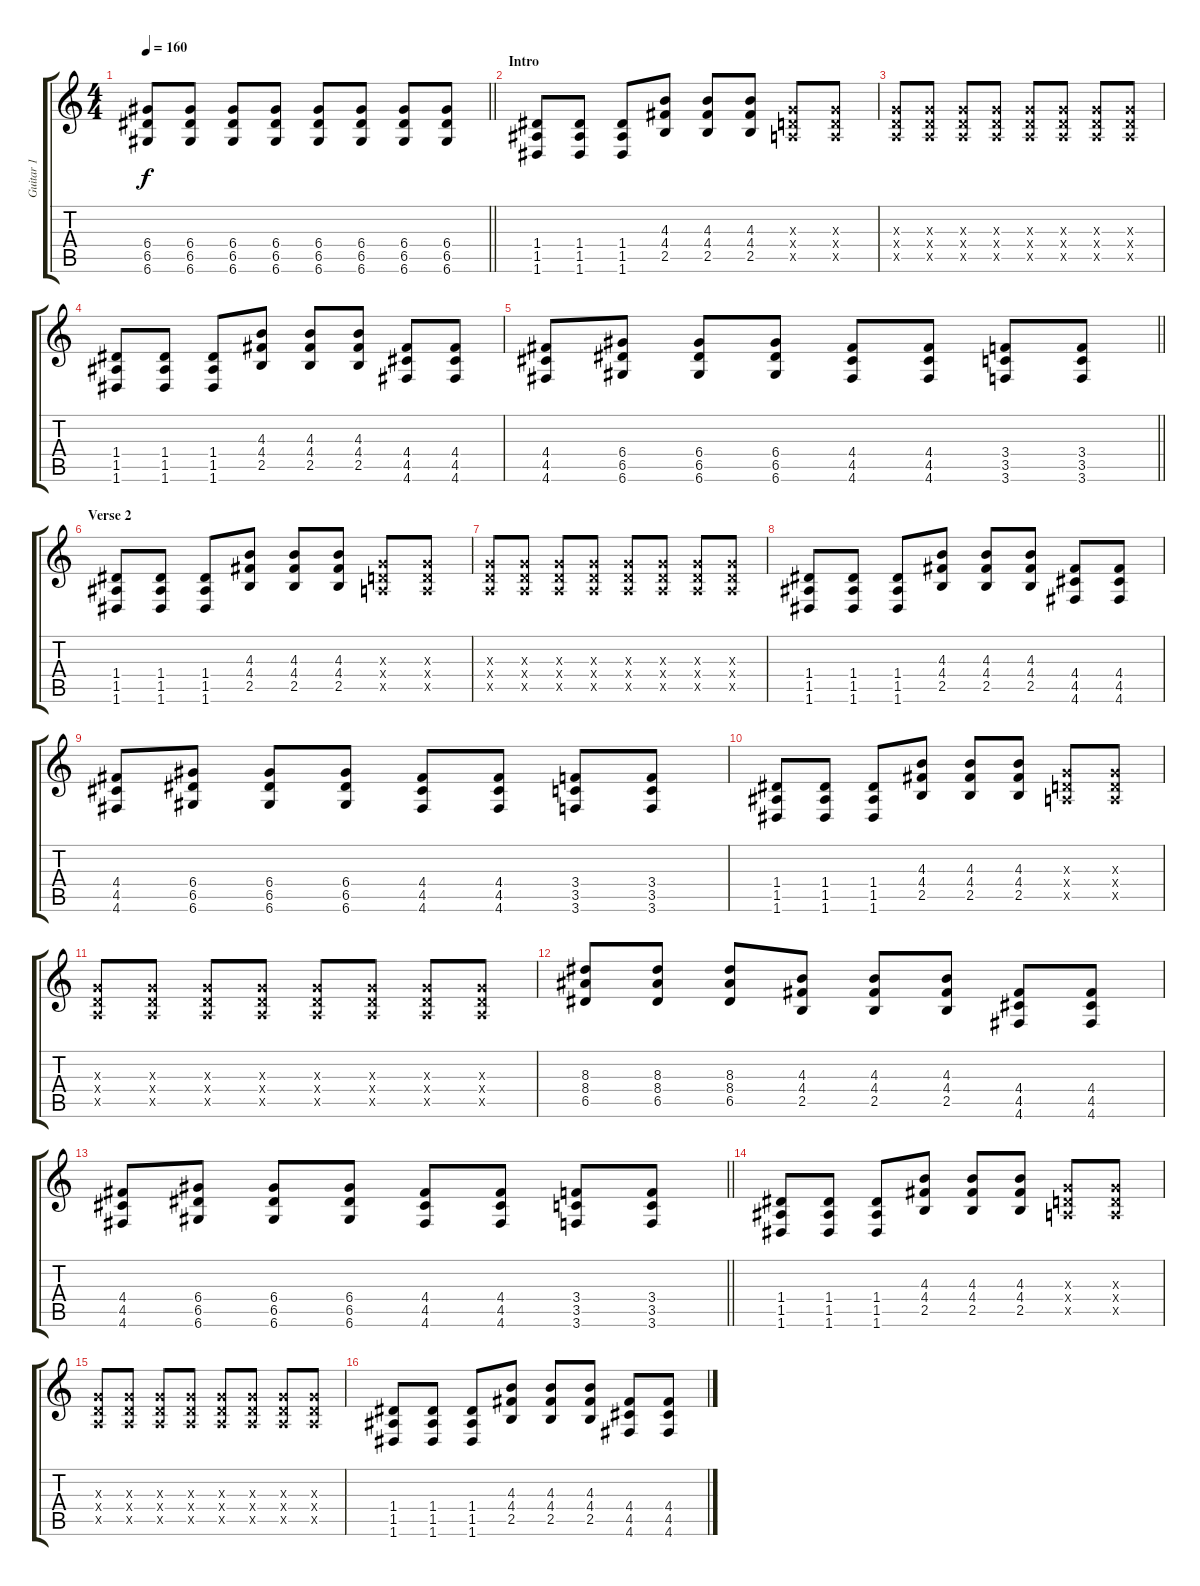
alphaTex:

\track ("Guitar 1" "Guitar 1") {instrument distortionguitar}
\staff {score tabs}
\tuning (E4 B3 G3 D3 A2 D2) {hide}
\ts (4 4)
\tempo 160
\clef g2
\barLineRight lightlight
\ks c
(6.4 6.5 6.6).8{dy f} (6.4 6.5 6.6).8 (6.4 6.5 6.6).8 (6.4 6.5 6.6).8 (6.4 6.5 6.6).8 (6.4 6.5 6.6).8 (6.4 6.5 6.6).8 (6.4 6.5 6.6).8 |
\section ("" "Intro")
(1.4 1.5 1.6).8 (1.4 1.5 1.6).8 (1.4 1.5 1.6).8 (4.3 4.4 2.5).8 (4.3 4.4 2.5).8 (4.3 4.4 2.5).8 (0.3{x} 0.4{x} 0.5{x}).8 (0.3{x} 0.4{x} 0.5{x}).8 |
(0.3{x} 0.4{x} 0.5{x}).8 (0.3{x} 0.4{x} 0.5{x}).8 (0.3{x} 0.4{x} 0.5{x}).8 (0.3{x} 0.4{x} 0.5{x}).8 (0.3{x} 0.4{x} 0.5{x}).8 (0.3{x} 0.4{x} 0.5{x}).8 (0.3{x} 0.4{x} 0.5{x}).8 (0.3{x} 0.4{x} 0.5{x}).8 |
(1.4 1.5 1.6).8 (1.4 1.5 1.6).8 (1.4 1.5 1.6).8 (4.3 4.4 2.5).8 (4.3 4.4 2.5).8 (4.3 4.4 2.5).8 (4.4 4.5 4.6).8 (4.4 4.5 4.6).8 |
\barLineRight lightlight
(4.4 4.5 4.6).8 (6.4 6.5 6.6).8 (6.4 6.5 6.6).8 (6.4 6.5 6.6).8 (4.4 4.5 4.6).8 (4.4 4.5 4.6).8 (3.4 3.5 3.6).8 (3.4 3.5 3.6).8 |
\section ("" "Verse 2")
(1.4 1.5 1.6).8 (1.4 1.5 1.6).8 (1.4 1.5 1.6).8 (4.3 4.4 2.5).8 (4.3 4.4 2.5).8 (4.3 4.4 2.5).8 (0.3{x} 0.4{x} 0.5{x}).8 (0.3{x} 0.4{x} 0.5{x}).8 |
(0.3{x} 0.4{x} 0.5{x}).8 (0.3{x} 0.4{x} 0.5{x}).8 (0.3{x} 0.4{x} 0.5{x}).8 (0.3{x} 0.4{x} 0.5{x}).8 (0.3{x} 0.4{x} 0.5{x}).8 (0.3{x} 0.4{x} 0.5{x}).8 (0.3{x} 0.4{x} 0.5{x}).8 (0.3{x} 0.4{x} 0.5{x}).8 |
(1.4 1.5 1.6).8 (1.4 1.5 1.6).8 (1.4 1.5 1.6).8 (4.3 4.4 2.5).8 (4.3 4.4 2.5).8 (4.3 4.4 2.5).8 (4.4 4.5 4.6).8 (4.4 4.5 4.6).8 |
(4.4 4.5 4.6).8 (6.4 6.5 6.6).8 (6.4 6.5 6.6).8 (6.4 6.5 6.6).8 (4.4 4.5 4.6).8 (4.4 4.5 4.6).8 (3.4 3.5 3.6).8 (3.4 3.5 3.6).8 |
(1.4 1.5 1.6).8 (1.4 1.5 1.6).8 (1.4 1.5 1.6).8 (4.3 4.4 2.5).8 (4.3 4.4 2.5).8 (4.3 4.4 2.5).8 (0.3{x} 0.4{x} 0.5{x}).8 (0.3{x} 0.4{x} 0.5{x}).8 |
(0.3{x} 0.4{x} 0.5{x}).8 (0.3{x} 0.4{x} 0.5{x}).8 (0.3{x} 0.4{x} 0.5{x}).8 (0.3{x} 0.4{x} 0.5{x}).8 (0.3{x} 0.4{x} 0.5{x}).8 (0.3{x} 0.4{x} 0.5{x}).8 (0.3{x} 0.4{x} 0.5{x}).8 (0.3{x} 0.4{x} 0.5{x}).8 |
(8.3 8.4 6.5).8 (8.3 8.4 6.5).8 (8.3 8.4 6.5).8 (4.3 4.4 2.5).8 (4.3 4.4 2.5).8 (4.3 4.4 2.5).8 (4.4 4.5 4.6).8 (4.4 4.5 4.6).8 |
\barLineRight lightlight
(4.4 4.5 4.6).8 (6.4 6.5 6.6).8 (6.4 6.5 6.6).8 (6.4 6.5 6.6).8 (4.4 4.5 4.6).8 (4.4 4.5 4.6).8 (3.4 3.5 3.6).8 (3.4 3.5 3.6).8 |
(1.4 1.5 1.6).8 (1.4 1.5 1.6).8 (1.4 1.5 1.6).8 (4.3 4.4 2.5).8 (4.3 4.4 2.5).8 (4.3 4.4 2.5).8 (0.3{x} 0.4{x} 0.5{x}).8 (0.3{x} 0.4{x} 0.5{x}).8 |
(0.3{x} 0.4{x} 0.5{x}).8 (0.3{x} 0.4{x} 0.5{x}).8 (0.3{x} 0.4{x} 0.5{x}).8 (0.3{x} 0.4{x} 0.5{x}).8 (0.3{x} 0.4{x} 0.5{x}).8 (0.3{x} 0.4{x} 0.5{x}).8 (0.3{x} 0.4{x} 0.5{x}).8 (0.3{x} 0.4{x} 0.5{x}).8 |
(1.4 1.5 1.6).8 (1.4 1.5 1.6).8 (1.4 1.5 1.6).8 (4.3 4.4 2.5).8 (4.3 4.4 2.5).8 (4.3 4.4 2.5).8 (4.4 4.5 4.6).8 (4.4 4.5 4.6).8
